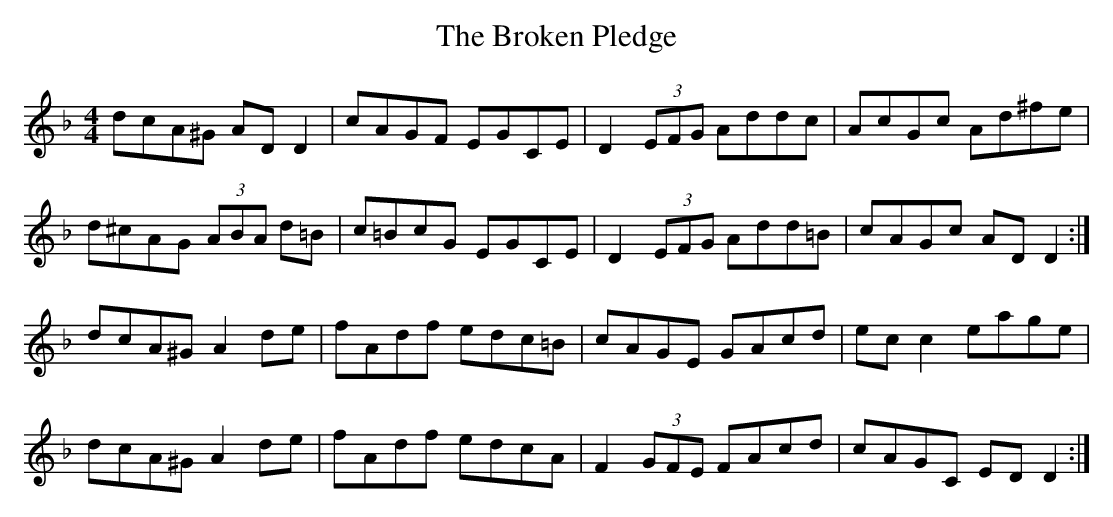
X:1
T:The Broken Pledge
M:4/4
L:1/8
K:Dm
dcA^G AD D2|cAGF EGCE|D2 (3EFG Addc|AcGc Ad^fe|
d^cAG (3ABA d=B|c=BcG EGCE|D2 (3EFG Add=B|cAGc AD D2 :|
dcA^G A2 de|fAdf edc=B|cAGE GAcd|ec c2 eage|
dcA^G A2 de|fAdf edcA|F2 (3GFE FAcd|cAGC ED D2 :|
